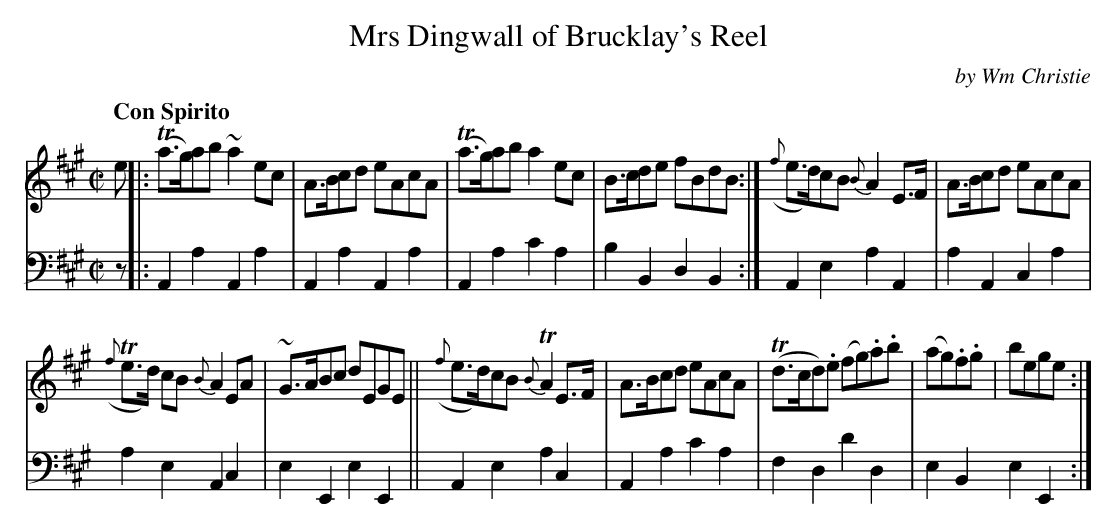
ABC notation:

X:1
T: Mrs Dingwall of Brucklay's Reel
C: by Wm Christie
M: C|
L: 1/8
Q: "Con Spirito"
K: A
V: 1 staves=2
e |:\
(Ta>g)ab ~a2ec | A>Bcd eAcA | (Ta>g)ab a2ec | B>cde fBdB :| ({f}e>d)cB {B}A2E>F | A>Bcd eAcA |
({f}Te>d) cB {B}A2EA | ~G>ABc dEGE || ({f}e>d)cB {B}TA2E>F | A>Bcd eAcA | (Td>cd).e (fg).a.b | (ag).f.g | bege :|
V: 2 clef=bass middle=d
z |:\
A2a2 A2a2 | A2a2 A2a2 | A2a2 c'2a2 | b2B2 d2B2 :| A2e2 a2A2 | a2A2 c2a2 |
a2e2 A2c2 | e2E2 e2E2 || A2e2 a2c2 | A2a2 c'2a2 | f2d2 d'2d2 | e2B2 e2E2 :|
